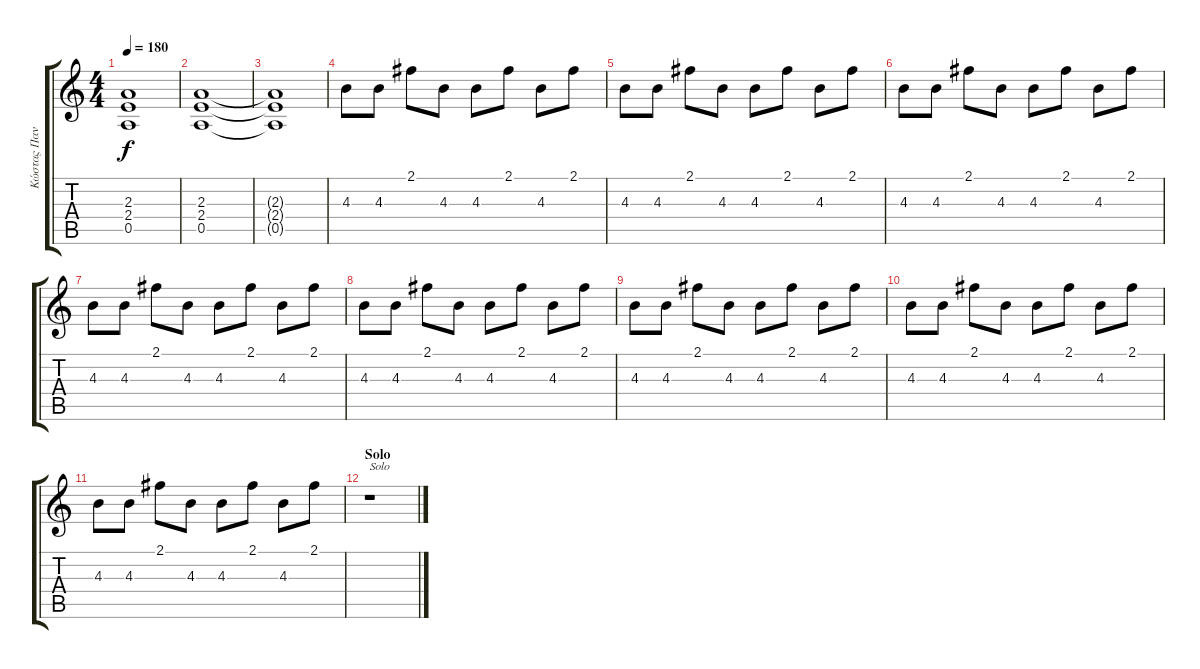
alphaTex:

\track ("Κώστας Παντέλης (Kostas pantelis)" "Κώστας Παν") {instrument overdrivenguitar}
\staff {score tabs}
\tuning (E4 B3 G3 D3 A2 E2) {hide}
\ts (4 4)
\tempo 180
\clef g2
\ks c
(2.3{t} 2.4{t} 0.5{t}).1{dy f} |
(2.3 2.4 0.5).1 |
(2.3{t} 2.4{t} 0.5{t}).1 |
4.3.8 4.3.8 2.1.8 4.3.8 4.3.8 2.1.8 4.3.8 2.1.8 |
4.3.8 4.3.8 2.1.8 4.3.8 4.3.8 2.1.8 4.3.8 2.1.8 |
4.3.8 4.3.8 2.1.8 4.3.8 4.3.8 2.1.8 4.3.8 2.1.8 |
4.3.8 4.3.8 2.1.8 4.3.8 4.3.8 2.1.8 4.3.8 2.1.8 |
4.3.8 4.3.8 2.1.8 4.3.8 4.3.8 2.1.8 4.3.8 2.1.8 |
4.3.8 4.3.8 2.1.8 4.3.8 4.3.8 2.1.8 4.3.8 2.1.8 |
4.3.8 4.3.8 2.1.8 4.3.8 4.3.8 2.1.8 4.3.8 2.1.8 |
4.3.8 4.3.8 2.1.8 4.3.8 4.3.8 2.1.8 4.3.8 2.1.8 |
\section ("" "Solo")
r.1{txt "Solo"}
